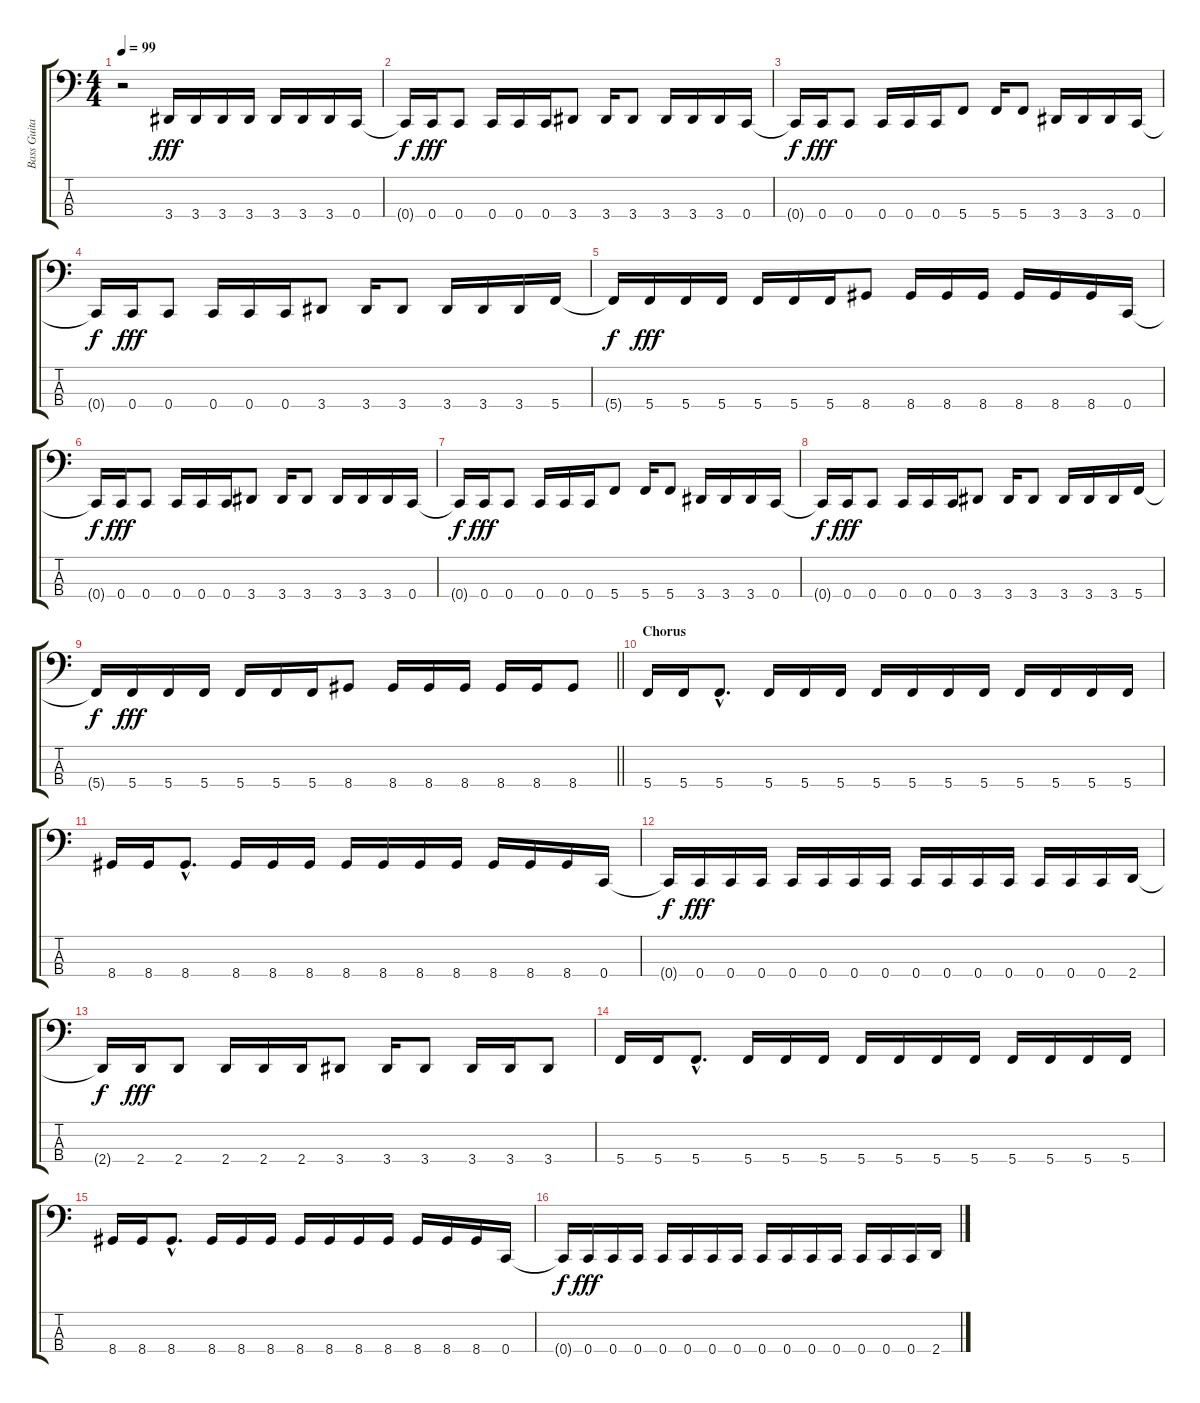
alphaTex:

\track ("Bass Guitar" "Bass Guita") {instrument electricbasspick}
\staff {score tabs}
\tuning (F2 C2 G1 C1) {hide}
\ts (4 4)
\tempo 99
\clef f4
\ks c
r.2{dy f} 3.4.16{dy fff} 3.4.16 3.4.16 3.4.16 3.4.16 3.4.16 3.4.16 0.4.16 |
0.4{t}.16{dy f} 0.4.16{dy fff} 0.4.8 0.4.16 0.4.16 0.4.16 3.4.8 3.4.16 3.4.8 3.4.16 3.4.16 3.4.16 0.4.16 |
0.4{t}.16{dy f} 0.4.16{dy fff} 0.4.8 0.4.16 0.4.16 0.4.16 5.4.8 5.4.16 5.4.8 3.4.16 3.4.16 3.4.16 0.4.16 |
0.4{t}.16{dy f} 0.4.16{dy fff} 0.4.8 0.4.16 0.4.16 0.4.16 3.4.8 3.4.16 3.4.8 3.4.16 3.4.16 3.4.16 5.4.16 |
5.4{t}.16{dy f} 5.4.16{dy fff} 5.4.16 5.4.16 5.4.16 5.4.16 5.4.16 8.4.8 8.4.16 8.4.16 8.4.16 8.4.16 8.4.16 8.4.16 0.4.16 |
0.4{t}.16{dy f} 0.4.16{dy fff} 0.4.8 0.4.16 0.4.16 0.4.16 3.4.8 3.4.16 3.4.8 3.4.16 3.4.16 3.4.16 0.4.16 |
0.4{t}.16{dy f} 0.4.16{dy fff} 0.4.8 0.4.16 0.4.16 0.4.16 5.4.8 5.4.16 5.4.8 3.4.16 3.4.16 3.4.16 0.4.16 |
0.4{t}.16{dy f} 0.4.16{dy fff} 0.4.8 0.4.16 0.4.16 0.4.16 3.4.8 3.4.16 3.4.8 3.4.16 3.4.16 3.4.16 5.4.16 |
\barLineRight lightlight
5.4{t}.16{dy f} 5.4.16{dy fff} 5.4.16 5.4.16 5.4.16 5.4.16 5.4.16 8.4.8 8.4.16 8.4.16 8.4.16 8.4.16 8.4.16 8.4.8 |
\section ("" "Chorus")
5.4.16 5.4.16 5.4{hac}.8{d} 5.4.16 5.4.16 5.4.16 5.4.16 5.4.16 5.4.16 5.4.16 5.4.16 5.4.16 5.4.16 5.4.16 |
8.4.16 8.4.16 8.4{hac}.8{d} 8.4.16 8.4.16 8.4.16 8.4.16 8.4.16 8.4.16 8.4.16 8.4.16 8.4.16 8.4.16 0.4.16 |
0.4{t}.16{dy f} 0.4.16{dy fff} 0.4.16 0.4.16 0.4.16 0.4.16 0.4.16 0.4.16 0.4.16 0.4.16 0.4.16 0.4.16 0.4.16 0.4.16 0.4.16 2.4.16 |
2.4{t}.16{dy f} 2.4.16{dy fff} 2.4.8 2.4.16 2.4.16 2.4.16 3.4.8 3.4.16 3.4.8 3.4.16 3.4.16 3.4.8 |
5.4.16 5.4.16 5.4{hac}.8{d} 5.4.16 5.4.16 5.4.16 5.4.16 5.4.16 5.4.16 5.4.16 5.4.16 5.4.16 5.4.16 5.4.16 |
8.4.16 8.4.16 8.4{hac}.8{d} 8.4.16 8.4.16 8.4.16 8.4.16 8.4.16 8.4.16 8.4.16 8.4.16 8.4.16 8.4.16 0.4.16 |
0.4{t}.16{dy f} 0.4.16{dy fff} 0.4.16 0.4.16 0.4.16 0.4.16 0.4.16 0.4.16 0.4.16 0.4.16 0.4.16 0.4.16 0.4.16 0.4.16 0.4.16 2.4.16
